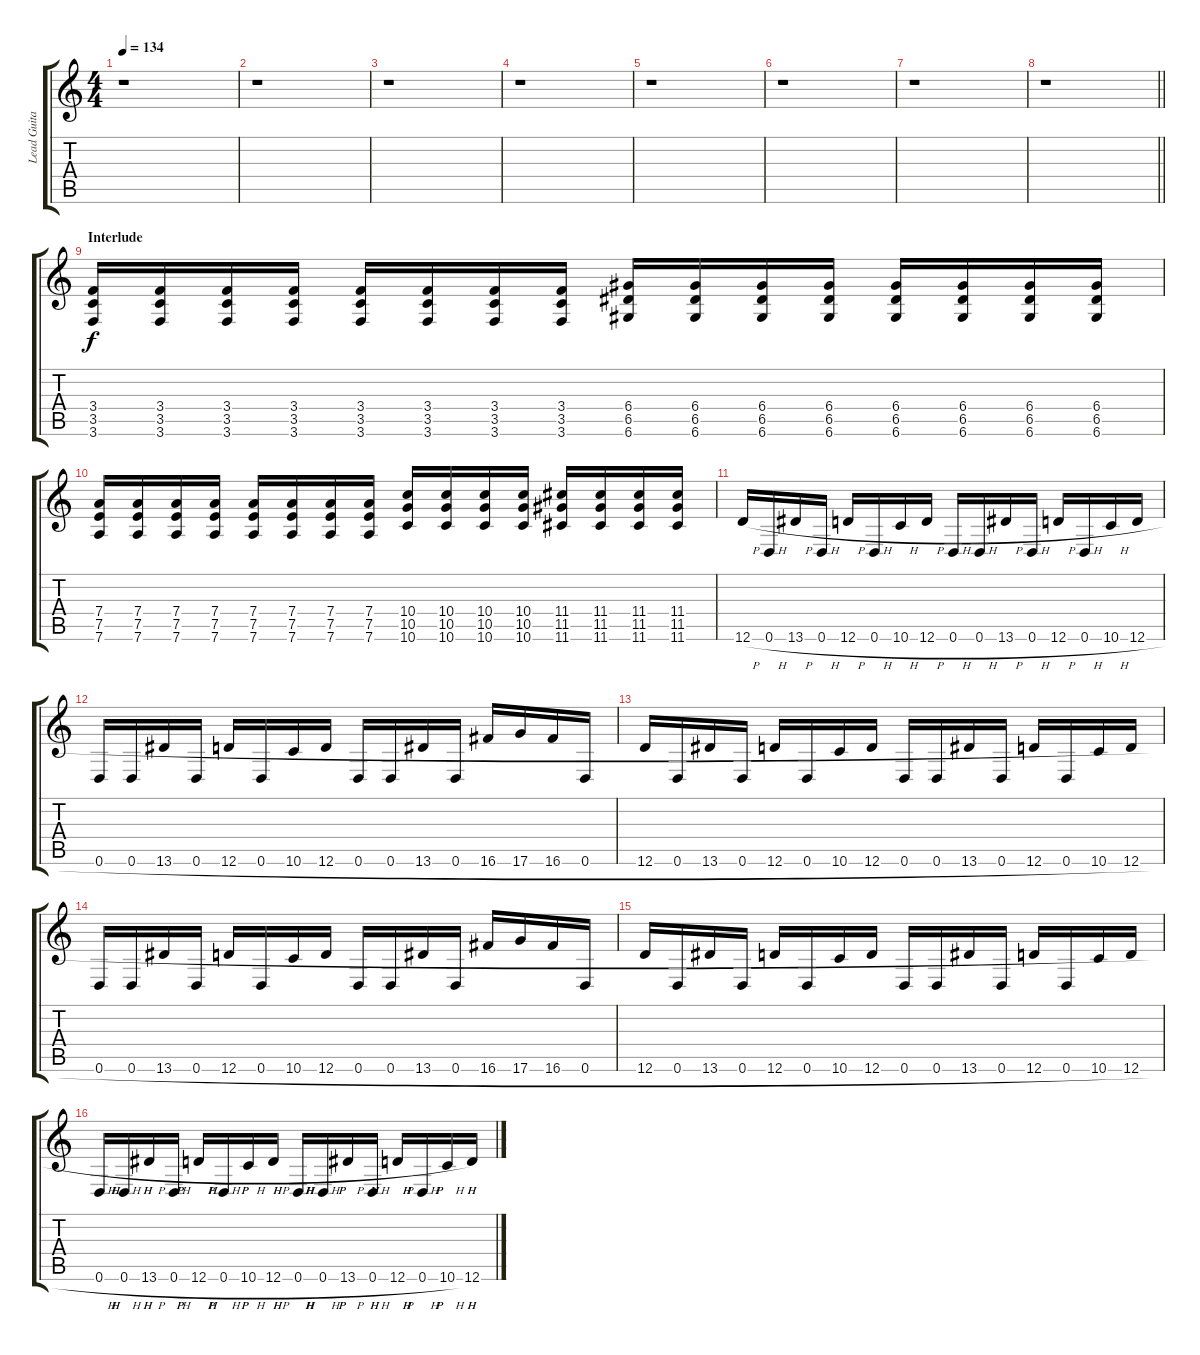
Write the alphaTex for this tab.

\track ("Lead Guitar" "Lead Guita") {instrument overdrivenguitar}
\staff {score tabs}
\tuning (E4 B3 G3 D3 A2 D2) {hide}
\ts (4 4)
\tempo 134
\clef g2
\ks c
r.1{dy f} |
r.1 |
r.1 |
r.1 |
r.1 |
r.1 |
r.1 |
\barLineRight lightlight
r.1 |
\section ("" "Interlude")
(3.4 3.5 3.6).16 (3.4 3.5 3.6).16 (3.4 3.5 3.6).16 (3.4 3.5 3.6).16 (3.4 3.5 3.6).16 (3.4 3.5 3.6).16 (3.4 3.5 3.6).16 (3.4 3.5 3.6).16 (6.4 6.5 6.6).16 (6.4 6.5 6.6).16 (6.4 6.5 6.6).16 (6.4 6.5 6.6).16 (6.4 6.5 6.6).16 (6.4 6.5 6.6).16 (6.4 6.5 6.6).16 (6.4 6.5 6.6).16 |
(7.4 7.5 7.6).16 (7.4 7.5 7.6).16 (7.4 7.5 7.6).16 (7.4 7.5 7.6).16 (7.4 7.5 7.6).16 (7.4 7.5 7.6).16 (7.4 7.5 7.6).16 (7.4 7.5 7.6).16 (10.4 10.5 10.6).16 (10.4 10.5 10.6).16 (10.4 10.5 10.6).16 (10.4 10.5 10.6).16 (11.4 11.5 11.6).16 (11.4 11.5 11.6).16 (11.4 11.5 11.6).16 (11.4 11.5 11.6).16 |
12.6{h}.16 0.6{h}.16 13.6{h}.16 0.6{h}.16 12.6{h}.16 0.6{h}.16 10.6{h}.16 12.6{h}.16 0.6{h}.16 0.6{h}.16 13.6{h}.16 0.6{h}.16 12.6{h}.16 0.6{h}.16 10.6{h}.16 12.6{h}.16 |
0.6{h}.16 0.6{h}.16 13.6{h}.16 0.6{h}.16 12.6{h}.16 0.6{h}.16 10.6{h}.16 12.6{h}.16 0.6{h}.16 0.6{h}.16 13.6{h}.16 0.6{h}.16 16.6{h}.16 17.6{h}.16 16.6{h}.16 0.6{h}.16 |
12.6{h}.16 0.6{h}.16 13.6{h}.16 0.6{h}.16 12.6{h}.16 0.6{h}.16 10.6{h}.16 12.6{h}.16 0.6{h}.16 0.6{h}.16 13.6{h}.16 0.6{h}.16 12.6{h}.16 0.6{h}.16 10.6{h}.16 12.6{h}.16 |
0.6{h}.16 0.6{h}.16 13.6{h}.16 0.6{h}.16 12.6{h}.16 0.6{h}.16 10.6{h}.16 12.6{h}.16 0.6{h}.16 0.6{h}.16 13.6{h}.16 0.6{h}.16 16.6{h}.16 17.6{h}.16 16.6{h}.16 0.6{h}.16 |
12.6{h}.16 0.6{h}.16 13.6{h}.16 0.6{h}.16 12.6{h}.16 0.6{h}.16 10.6{h}.16 12.6{h}.16 0.6{h}.16 0.6{h}.16 13.6{h}.16 0.6{h}.16 12.6{h}.16 0.6{h}.16 10.6{h}.16 12.6{h}.16 |
0.6{h}.16 0.6{h}.16 13.6{h}.16 0.6{h}.16 12.6{h}.16 0.6{h}.16 10.6{h}.16 12.6{h}.16 0.6{h}.16 0.6{h}.16 13.6{h}.16 0.6{h}.16 12.6{h}.16 0.6{h}.16 10.6{h}.16 12.6{h}.16
